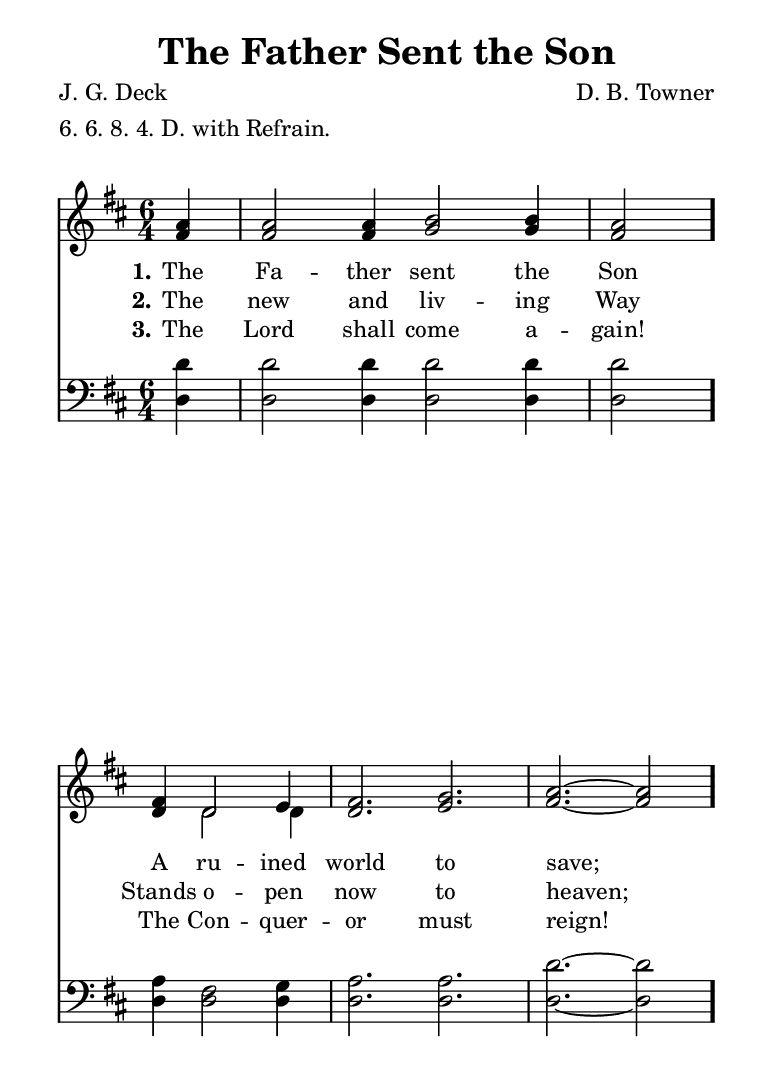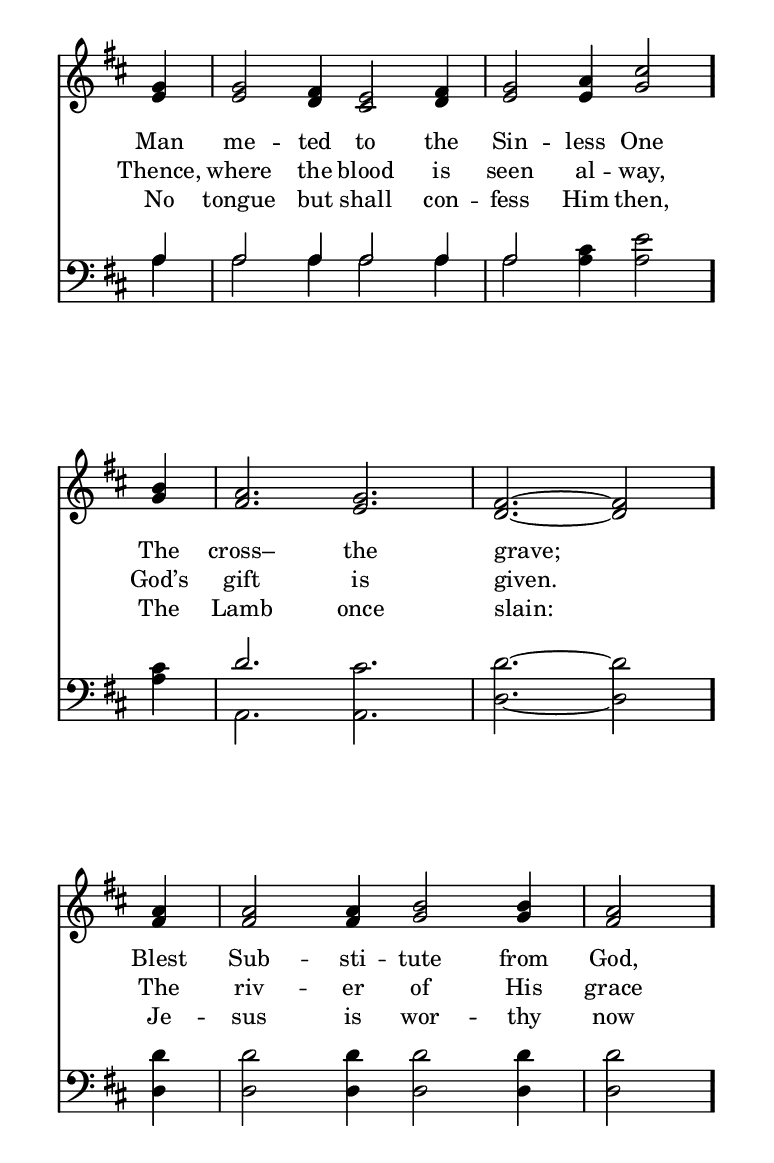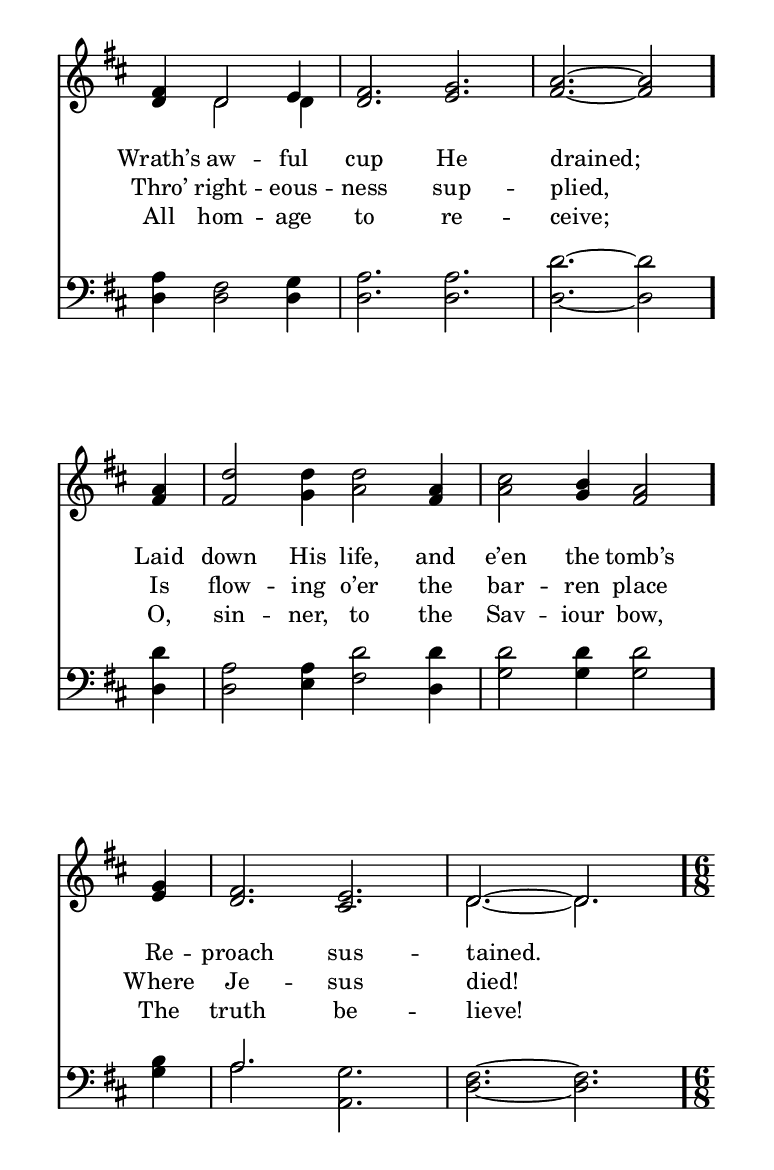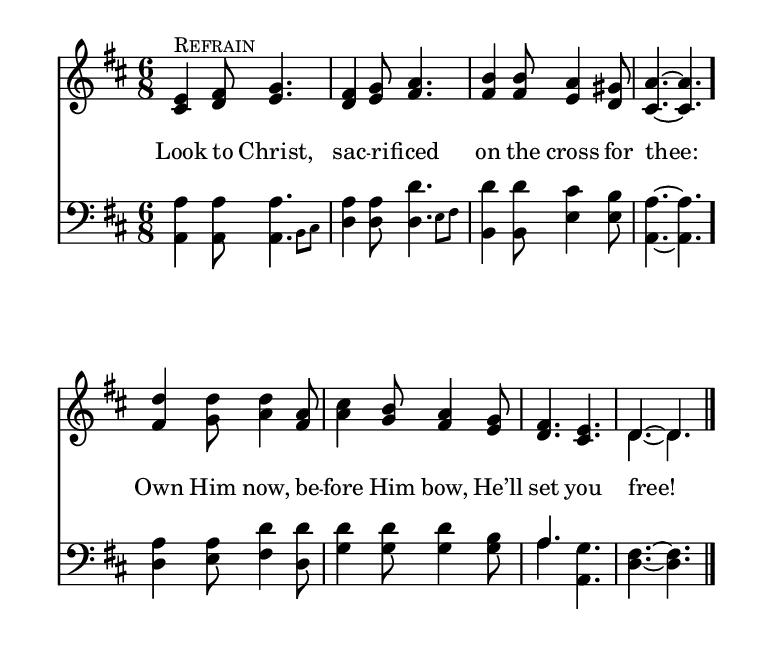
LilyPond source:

\include "common/global.ily"
\paper {
  \include "common/paper.ily"
  ragged-last-bottom = ##t
  page-count = #(cond (is-eogsized 2) (#t #f))
}

\header{
  hymnnumber = "120"
  title = "The Father Sent the Son"
  tunename = "Anywhere With Jesus"
  meter = "6. 6. 8. 4. D. with Refrain."
  poet = "J. G. Deck"
  composer = "D. B. Towner"
  %copyright = ""
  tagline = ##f
}

% for fermata in MIDI
ta = { \tempo 2=80 }
tb = { \tempo 2=40 }

patternAA = { c4 c2 }

patternBA = { c4 c2 c4 | c2. c2. | c2. ~ c2  }
patternBB = {       c4 | c2. c2. | c2. ~ c2  }
patternBC = {       c4 | c2. c2. | c2. ~ c2. }

patternCA = { c4 c8 c4. | c4 c8 c4. | c4 c8 c4 c8 | c4. ~ c4. }
patternCB = \patternCA % grace notes

patternDA = { c4 c8 c4 c8 | c4 c8 c4 c8 | c4. c4. | c4. ~ c4. }

global = {
  \include "common/overrides.ily"
  \override Staff.TimeSignature.style = #'numbered
  \time 6/4
  \override Score.MetronomeMark.transparent = ##t % hide all fermata changes too
  \ta
  \key d \major
  \partial 4
  \autoBeamOff
}

notesSoprano = {
\global
\relative c'' {

  \time 6/4

  \changePitch \patternAA { a | a a b b | a }
  \changePitch \patternBA { fis d e | fis g | a a } \break
  \changePitch \patternAA { g | g fis e fis | g a cis }
  \changePitch \patternBB { b | a g | fis fis } \break

  \changePitch \patternAA { a | a a b b | a }
  \changePitch \patternBA { fis d e | fis g | a a } \break
  \changePitch \patternAA { a | d d d a | cis b a }
  \changePitch \patternBC { g | fis e | d d } \break

  \pageBreak
  \time 6/8

  << s^\markup { \small \caps "Refrain" }
  \changePitch \patternCA { e fis g | fis g a | b b a gis | a a  } >> \break
  \changePitch \patternDA { d d d a | cis b a g | fis e | d d }

  \bar "|."

}
}

notesAlto = {
\global
\relative e' {

  \changePitch \patternAA { fis | fis fis g g | fis }
  \changePitch \patternBA { d d d | d e | fis fis }
  \changePitch \patternAA { e | e d cis d | e e g }
  \changePitch \patternBB { g | fis e | d d }

  \changePitch \patternAA { fis | fis fis g g | fis }
  \changePitch \patternBA { d d d | d e | fis fis }
  \changePitch \patternAA { fis | fis g a fis | a g fis }
  \changePitch \patternBC { e | d cis | d d }

  \changePitch \patternCA { cis d e | d e fis | fis fis e d | cis cis }
  \changePitch \patternDA { fis g a fis | a g fis e | d cis | d d }

}
}

notesTenor = {
\global
\relative a {

  \changePitch \patternAA { d | d d d d | d }
  \changePitch \patternBA { a fis g | a a | d d }
  \changePitch \patternAA { a | a a a a | a cis e }
  \changePitch \patternBB { cis | d cis | d d }

  \changePitch \patternAA { d | d d d d | d }
  \changePitch \patternBA { a fis g | a a | d d  }
  \changePitch \patternAA { d | a a d d | d d d }
  \changePitch \patternBC { b | a g | fis fis }

  \changePitch \patternCB { a a a | a a d | d d cis b | a a  }
  \changePitch \patternDA { a a d d | d d d b | a g | fis fis }

}
}

notesBass = {
\global
\relative f {

  \changePitch \patternAA { d | d d d d | d }
  \changePitch \patternBA { d d d | d d | d d }
  \changePitch \patternAA { a' | a a a a | a a a }
  \changePitch \patternBB { a | a, a | d d }

  \changePitch \patternAA { d | d d d d | d }
  \changePitch \patternBA { d d d | d d | d d }
  \changePitch \patternAA { d | d e fis d | g g g }
  \changePitch \patternBC { g | a a, | d d }

  %\changePitch \patternCB { a a a \grace { b8[ cis8] } | d d d \grace { e8[ fis8] } | b b e e | a, a }
  a4 a8 \afterGrace a4. { b8[ cis8] } | d4 d8 \afterGrace d4. { e8[ fis8] } | b,4 b8 e4 e8 | a,4. ~ a4.
  \changePitch \patternDA { d e fis d | g g g g | a a, | d d }

}
}

Refrain = \lyricmode {

Look to Christ, sac -- ri -- ficed on the cross for thee: \bar "."
Own Him now, be -- fore Him bow, He’ll set you free! \bar "."

}

wordsA = \lyricmode {
\set stanza = "1."

The Fa -- ther sent the Son \bar "."
A ru -- ined world to save; \bar "."
Man me -- ted to the Sin -- less One \bar "."
The cross– the grave; \bar "."
Blest Sub -- sti -- tute from God, \bar "."
Wrath’s aw -- ful cup He drained; \bar "."
Laid down His life, and e’en the tomb’s \bar "."
Re -- proach sus -- tained. \bar "."

}

wordsB = \lyricmode {
\set stanza = "2."

The new and liv -- ing Way
Stands o -- pen now to heaven;
Thence, where the blood is seen al -- way,
God’s gift is given.
The riv -- er of His grace
Thro’ right -- eous -- ness sup -- plied,
Is flow -- ing o’er the bar -- ren place
Where Je -- sus died!

\Refrain

}

wordsC = \lyricmode {
\set stanza = "3."

The Lord shall come a -- gain!
The Con -- quer -- or must reign! % "Conquerer" (not "Conqueror") is the spelling in the original
No tongue but shall con -- fess Him then,
The Lamb once slain:
Je -- sus is wor -- thy now
All hom -- age to re -- ceive;
O, sin -- ner, to the Sav -- iour bow,
The truth be -- lieve!

}

\score {
  \context ChoirStaff <<
    \context Staff = upper <<
      \set Staff.autoBeaming = ##f
      \set ChoirStaff.systemStartDelimiter = #'SystemStartBar
      \set ChoirStaff.printPartCombineTexts = ##f
      \partcombine #'(2 . 9) \notesSoprano \notesAlto
      \context NullVoice = sopranos { \voiceOne << \notesSoprano >> }
      \context NullVoice = altos { \voiceTwo << \notesAlto >> }
      \context Lyrics = one   \lyricsto sopranos \wordsA
      \context Lyrics = two   \lyricsto sopranos \wordsB
      \context Lyrics = three \lyricsto sopranos \wordsC
    >>
    \context Staff = men <<
      \set Staff.autoBeaming = ##f
      \clef bass
      \set ChoirStaff.printPartCombineTexts = ##f
      \partcombine #'(2 . 9) \notesTenor \notesBass
      \context NullVoice = tenors { \voiceOne << \notesTenor >> }
      \context NullVoice = basses { \voiceTwo << \notesBass >> }
    >>
  >>
  \layout {
    \include "common/layout.ily"
  }
  \midi{
    \include "common/midi.ily"
  }
}

\version "2.19.49"  % necessary for upgrading to future LilyPond versions.

% vi:set et ts=2 sw=2 ai nocindent syntax=lilypond:
